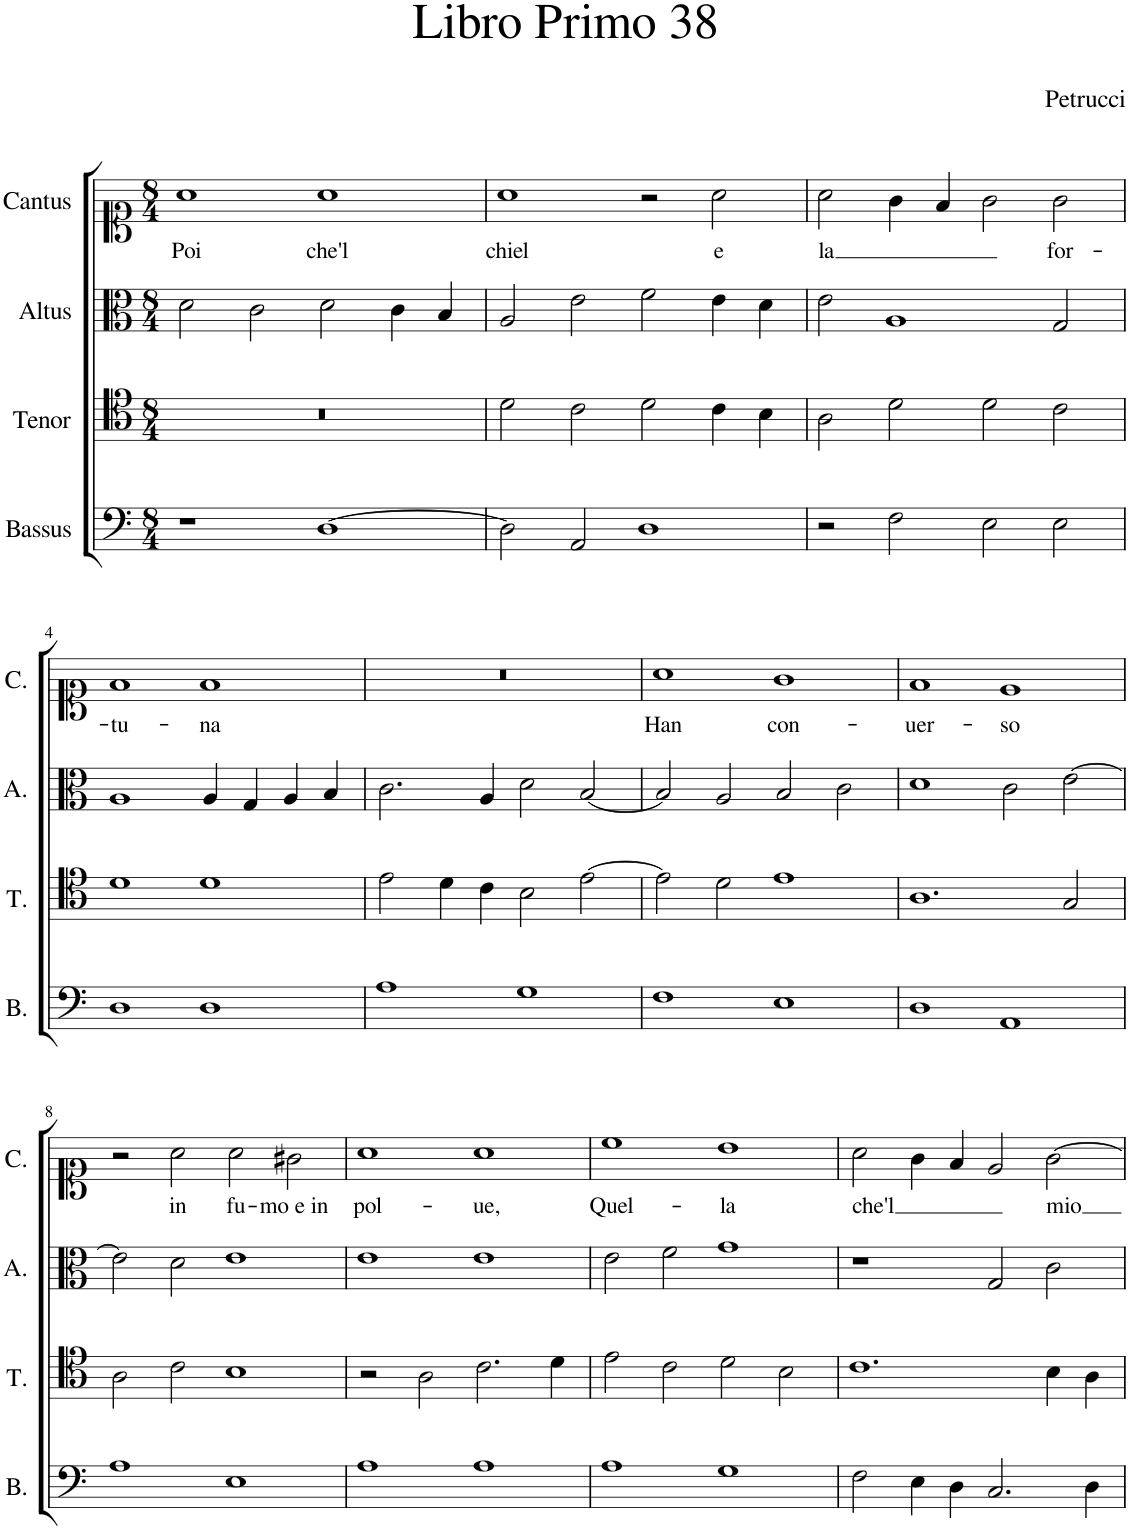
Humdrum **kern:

**kern	**kern	**kern	**kern	**text
*part4	*part3	*part2	*part1	*part1
*staff4	*staff3	*staff2	*staff1	*staff1
*I"Bassus	*I"Tenor	*I"Altus	*I"Cantus	*
*I'B.	*I'T.	*I'A.	*I'C.	*
*clefF4	*clefC4	*clefC3	*clefC1	*
*k[]	*k[]	*k[]	*k[]	*
*M8/4	*M8/4	*M8/4	*M8/4	*
=1	=1	=1	=1	=1
!	!	!	!	!LO:LY:b
1r	0r	2d\	1a	Poi
.	.	2c\	.	.
!	!	!	!	!LO:LY:b
[1D	.	2d\	1a	che'l
.	.	4c\	.	.
.	.	4B/	.	.
=2	=2	=2	=2	=2
!	!	!	!	!LO:LY:b
2D\]	2d\	2A/	1a	chiel
2AA/	2c\	2e\	.	.
1D	2d\	2f\	2r	.
!	!	!	!	!LO:LY:b
.	4c\	4e\	2a\	e
.	4B\	4d\	.	.
=3	=3	=3	=3	=3
!	!	!	!	!LO:LY:b
2r	2A\	2e\	2a\	la
2F\	2d\	1A	4g\	.
.	.	.	4f/	.
2E\	2d\	.	2g\	.
!	!	!	!	!LO:LY:b
2E\	2c\	2G/	2g\	for-
!!LO:LB:g=z
=4	=4	=4	=4	=4
!	!	!	!	!LO:LY:b
1D	1d	1A	1f	-tu-
!	!	!	!	!LO:LY:b
1D	1d	4A/	1f	-na
.	.	4G/	.	.
.	.	4A/	.	.
.	.	4B/	.	.
=5	=5	=5	=5	=5
1A	2e\	2.c\	0r	.
.	4d\	.	.	.
.	4c\	4A/	.	.
1G	2B\	2d\	.	.
.	[2e\	[2B/	.	.
=6	=6	=6	=6	=6
!	!	!	!	!LO:LY:b
1F	2e\]	2B/]	1a	Han
.	2d\	2A/	.	.
!	!	!	!	!LO:LY:b
1E	1e	2B/	1g	con-
.	.	2c\	.	.
=7	=7	=7	=7	=7
!	!	!	!	!LO:LY:b
1D	1.A	1d	1f	-uer-
!	!	!	!	!LO:LY:b
1AA	.	2c\	1e	-so
.	2G/	[2e\	.	.
!!LO:LB:g=z
=8	=8	=8	=8	=8
1A	2A\	2e\]	2r	.
!	!	!	!	!LO:LY:b
.	2c\	2d\	2a\	in
!	!	!	!	!LO:LY:b
1E	1B	1e	2a\	fu-
!	!	!	!	!LO:LY:b
.	.	.	2g#X\	-mo e in
=9	=9	=9	=9	=9
!	!	!	!	!LO:LY:b
1A	2r	1e	1a	pol-
.	2A\	.	.	.
!	!	!	!	!LO:LY:b
1A	2.c\	1e	1a	-ue,
.	4d\	.	.	.
=10	=10	=10	=10	=10
!	!	!	!	!LO:LY:b
1A	2e\	2e\	1cc	Quel-
.	2c\	2f\	.	.
!	!	!	!	!LO:LY:b
1G	2d\	1g	1b	-la
.	2B\	.	.	.
=11	=11	=11	=11	=11
!	!	!	!	!LO:LY:b
2F\	1.c	1r	2a\	che'l
4E\	.	.	4g\	.
4D\	.	.	4f/	.
2.C/	.	2G/	2e/	.
!	!	!	!	!LO:LY:b
.	4B\	2c\	[2g\	mio
4D\	4A\	.	.	.
=	=	=	=	=
*-	*-	*-	*-	*-
